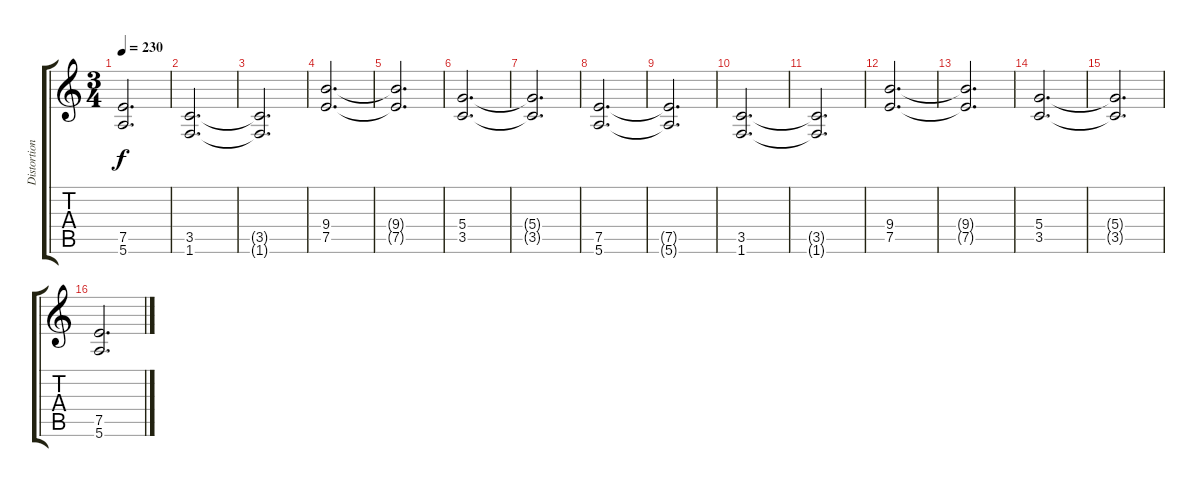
\track ("Distortion 1" "Distortion") {instrument distortionguitar}
\staff {score tabs}
\tuning (E4 B3 G3 D3 A2 E2) {hide}
\ts (3 4)
\tempo 230
\clef g2
\ks c
(7.5{t} 5.6{t}).2{d dy f} |
(3.5 1.6).2{d} |
(3.5{t} 1.6{t}).2{d} |
(9.4 7.5).2{d} |
(9.4{t} 7.5{t}).2{d} |
(5.4 3.5).2{d} |
(5.4{t} 3.5{t}).2{d} |
(7.5 5.6).2{d} |
(7.5{t} 5.6{t}).2{d} |
(3.5 1.6).2{d} |
(3.5{t} 1.6{t}).2{d} |
(9.4 7.5).2{d} |
(9.4{t} 7.5{t}).2{d} |
(5.4 3.5).2{d} |
(5.4{t} 3.5{t}).2{d} |
(7.5 5.6).2{d}
